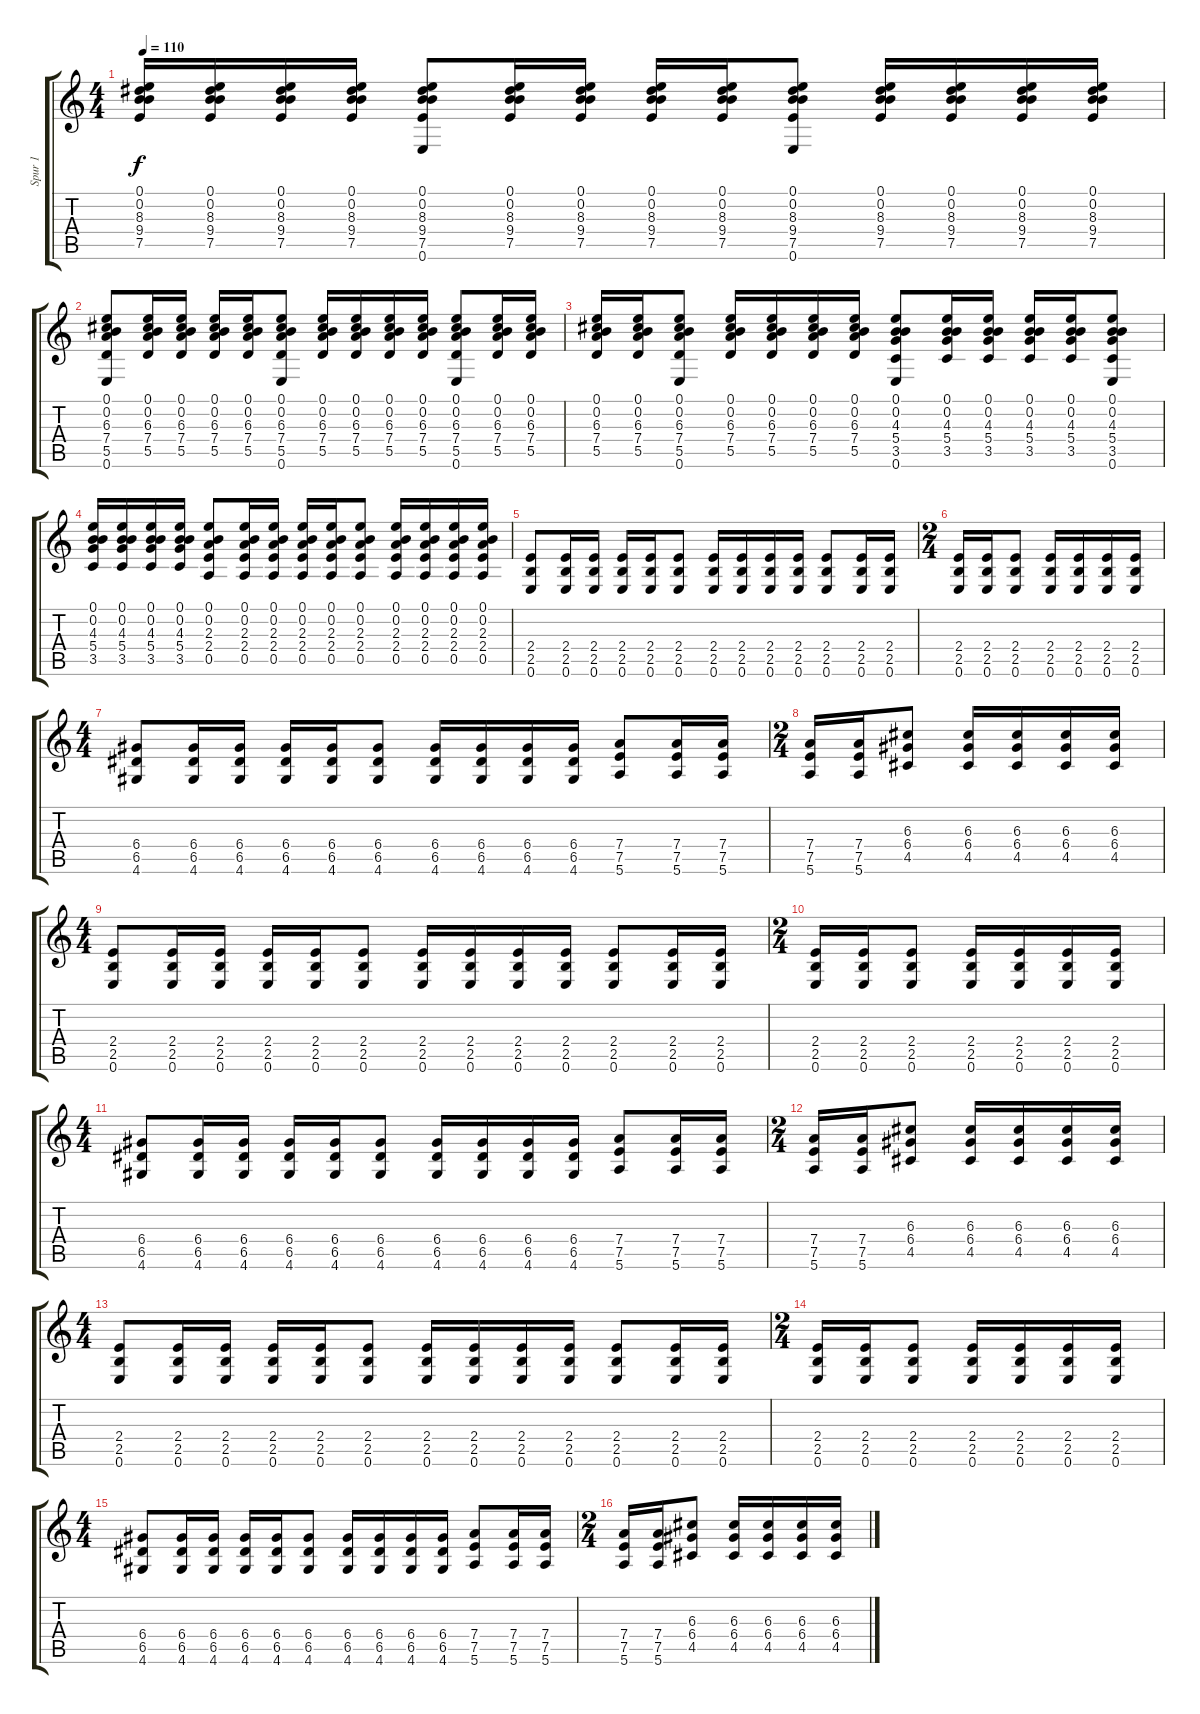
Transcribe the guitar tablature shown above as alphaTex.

\track ("Spur 1" "Spur 1") {instrument distortionguitar}
\staff {score tabs}
\tuning (E4 B3 G3 D3 A2 E2) {hide}
\ts (4 4)
\tempo 110
\clef g2
\ks c
(0.1 0.2 8.3 9.4 7.5).16{dy f} (0.1 0.2 8.3 9.4 7.5).16 (0.1 0.2 8.3 9.4 7.5).16 (0.1 0.2 8.3 9.4 7.5).16 (0.1 0.2 8.3 9.4 7.5 0.6).8 (0.1 0.2 8.3 9.4 7.5).16 (0.1 0.2 8.3 9.4 7.5).16 (0.1 0.2 8.3 9.4 7.5).16 (0.1 0.2 8.3 9.4 7.5).16 (0.1 0.2 8.3 9.4 7.5 0.6).8 (0.1 0.2 8.3 9.4 7.5).16 (0.1 0.2 8.3 9.4 7.5).16 (0.1 0.2 8.3 9.4 7.5).16 (0.1 0.2 8.3 9.4 7.5).16 |
(0.1 0.2 6.3 7.4 5.5 0.6).8 (0.1 0.2 6.3 7.4 5.5).16 (0.1 0.2 6.3 7.4 5.5).16 (0.1 0.2 6.3 7.4 5.5).16 (0.1 0.2 6.3 7.4 5.5).16 (0.1 0.2 6.3 7.4 5.5 0.6).8 (0.1 0.2 6.3 7.4 5.5).16 (0.1 0.2 6.3 7.4 5.5).16 (0.1 0.2 6.3 7.4 5.5).16 (0.1 0.2 6.3 7.4 5.5).16 (0.1 0.2 6.3 7.4 5.5 0.6).8 (0.1 0.2 6.3 7.4 5.5).16 (0.1 0.2 6.3 7.4 5.5).16 |
(0.1 0.2 6.3 7.4 5.5).16 (0.1 0.2 6.3 7.4 5.5).16 (0.1 0.2 6.3 7.4 5.5 0.6).8 (0.1 0.2 6.3 7.4 5.5).16 (0.1 0.2 6.3 7.4 5.5).16 (0.1 0.2 6.3 7.4 5.5).16 (0.1 0.2 6.3 7.4 5.5).16 (0.1 0.2 4.3 5.4 3.5 0.6).8 (0.1 0.2 4.3 5.4 3.5).16 (0.1 0.2 4.3 5.4 3.5).16 (0.1 0.2 4.3 5.4 3.5).16 (0.1 0.2 4.3 5.4 3.5).16 (0.1 0.2 4.3 5.4 3.5 0.6).8 |
(0.1 0.2 4.3 5.4 3.5).16 (0.1 0.2 4.3 5.4 3.5).16 (0.1 0.2 4.3 5.4 3.5).16 (0.1 0.2 4.3 5.4 3.5).16 (0.1 0.2 2.3 2.4 0.5).8 (0.1 0.2 2.3 2.4 0.5).16 (0.1 0.2 2.3 2.4 0.5).16 (0.1 0.2 2.3 2.4 0.5).16 (0.1 0.2 2.3 2.4 0.5).16 (0.1 0.2 2.3 2.4 0.5).8 (0.1 0.2 2.3 2.4 0.5).16 (0.1 0.2 2.3 2.4 0.5).16 (0.1 0.2 2.3 2.4 0.5).16 (0.1 0.2 2.3 2.4 0.5).16 |
(2.4 2.5 0.6).8 (2.4 2.5 0.6).16 (2.4 2.5 0.6).16 (2.4 2.5 0.6).16 (2.4 2.5 0.6).16 (2.4 2.5 0.6).8 (2.4 2.5 0.6).16 (2.4 2.5 0.6).16 (2.4 2.5 0.6).16 (2.4 2.5 0.6).16 (2.4 2.5 0.6).8 (2.4 2.5 0.6).16 (2.4 2.5 0.6).16 |
\ts (2 4)
(2.4 2.5 0.6).16 (2.4 2.5 0.6).16 (2.4 2.5 0.6).8 (2.4 2.5 0.6).16 (2.4 2.5 0.6).16 (2.4 2.5 0.6).16 (2.4 2.5 0.6).16 |
\ts (4 4)
(6.4 6.5 4.6).8 (6.4 6.5 4.6).16 (6.4 6.5 4.6).16 (6.4 6.5 4.6).16 (6.4 6.5 4.6).16 (6.4 6.5 4.6).8 (6.4 6.5 4.6).16 (6.4 6.5 4.6).16 (6.4 6.5 4.6).16 (6.4 6.5 4.6).16 (7.4 7.5 5.6).8 (7.4 7.5 5.6).16 (7.4 7.5 5.6).16 |
\ts (2 4)
(7.4 7.5 5.6).16 (7.4 7.5 5.6).16 (6.3 6.4 4.5).8 (6.3 6.4 4.5).16 (6.3 6.4 4.5).16 (6.3 6.4 4.5).16 (6.3 6.4 4.5).16 |
\ts (4 4)
(2.4 2.5 0.6).8 (2.4 2.5 0.6).16 (2.4 2.5 0.6).16 (2.4 2.5 0.6).16 (2.4 2.5 0.6).16 (2.4 2.5 0.6).8 (2.4 2.5 0.6).16 (2.4 2.5 0.6).16 (2.4 2.5 0.6).16 (2.4 2.5 0.6).16 (2.4 2.5 0.6).8 (2.4 2.5 0.6).16 (2.4 2.5 0.6).16 |
\ts (2 4)
(2.4 2.5 0.6).16 (2.4 2.5 0.6).16 (2.4 2.5 0.6).8 (2.4 2.5 0.6).16 (2.4 2.5 0.6).16 (2.4 2.5 0.6).16 (2.4 2.5 0.6).16 |
\ts (4 4)
(6.4 6.5 4.6).8 (6.4 6.5 4.6).16 (6.4 6.5 4.6).16 (6.4 6.5 4.6).16 (6.4 6.5 4.6).16 (6.4 6.5 4.6).8 (6.4 6.5 4.6).16 (6.4 6.5 4.6).16 (6.4 6.5 4.6).16 (6.4 6.5 4.6).16 (7.4 7.5 5.6).8 (7.4 7.5 5.6).16 (7.4 7.5 5.6).16 |
\ts (2 4)
(7.4 7.5 5.6).16 (7.4 7.5 5.6).16 (6.3 6.4 4.5).8 (6.3 6.4 4.5).16 (6.3 6.4 4.5).16 (6.3 6.4 4.5).16 (6.3 6.4 4.5).16 |
\ts (4 4)
(2.4 2.5 0.6).8 (2.4 2.5 0.6).16 (2.4 2.5 0.6).16 (2.4 2.5 0.6).16 (2.4 2.5 0.6).16 (2.4 2.5 0.6).8 (2.4 2.5 0.6).16 (2.4 2.5 0.6).16 (2.4 2.5 0.6).16 (2.4 2.5 0.6).16 (2.4 2.5 0.6).8 (2.4 2.5 0.6).16 (2.4 2.5 0.6).16 |
\ts (2 4)
(2.4 2.5 0.6).16 (2.4 2.5 0.6).16 (2.4 2.5 0.6).8 (2.4 2.5 0.6).16 (2.4 2.5 0.6).16 (2.4 2.5 0.6).16 (2.4 2.5 0.6).16 |
\ts (4 4)
(6.4 6.5 4.6).8 (6.4 6.5 4.6).16 (6.4 6.5 4.6).16 (6.4 6.5 4.6).16 (6.4 6.5 4.6).16 (6.4 6.5 4.6).8 (6.4 6.5 4.6).16 (6.4 6.5 4.6).16 (6.4 6.5 4.6).16 (6.4 6.5 4.6).16 (7.4 7.5 5.6).8 (7.4 7.5 5.6).16 (7.4 7.5 5.6).16 |
\ts (2 4)
(7.4 7.5 5.6).16 (7.4 7.5 5.6).16 (6.3 6.4 4.5).8 (6.3 6.4 4.5).16 (6.3 6.4 4.5).16 (6.3 6.4 4.5).16 (6.3 6.4 4.5).16
